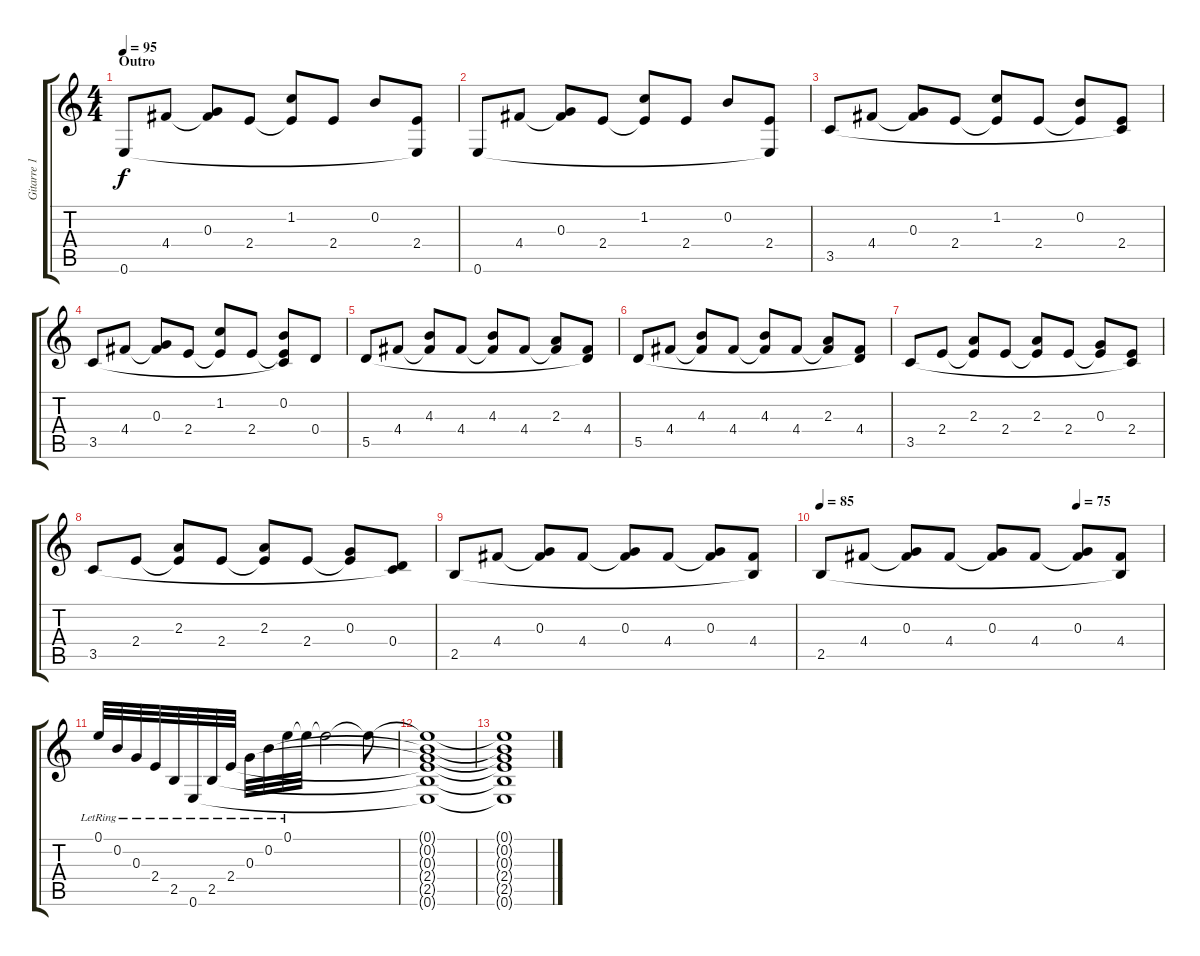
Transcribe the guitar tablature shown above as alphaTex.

\track ("Gitarre 1 (clean)" "Gitarre 1 ") {instrument acousticguitarnylon}
\staff {score tabs}
\tuning (E4 B3 G3 D3 A2 E2) {hide}
\ts (4 4)
\section ("" "Outro")
\tempo 95
\clef g2
\ks c
0.6.8{dy f} 4.4.8 (0.3 4.4{t}).8 2.4.8 (1.2 2.4{t}).8 2.4.8 0.2.8 (2.4 0.6{t}).8 |
0.6.8 4.4.8 (0.3 4.4{t}).8 2.4.8 (1.2 2.4{t}).8 2.4.8 0.2.8 (2.4 0.6{t}).8 |
3.5.8 4.4.8 (0.3 4.4{t}).8 2.4.8 (1.2 2.4{t}).8 2.4.8 (0.2 2.4{t}).8 (2.4 3.5{t}).8 |
3.5.8 4.4.8 (0.3 4.4{t}).8 2.4.8 (1.2 2.4{t}).8 2.4.8 (0.2 2.4{t} 3.5{t}).8 0.4.8 |
5.5.8 4.4.8 (4.3 4.4{t}).8 4.4.8 (4.3 4.4{t}).8 4.4.8 (2.3 4.4{t}).8 (4.4 5.5{t}).8 |
5.5.8 4.4.8 (4.3 4.4{t}).8 4.4.8 (4.3 4.4{t}).8 4.4.8 (2.3 4.4{t}).8 (4.4 5.5{t}).8 |
3.5.8 2.4.8 (2.3 2.4{t}).8 2.4.8 (2.3 2.4{t}).8 2.4.8 (0.3 2.4{t}).8 (2.4 3.5{t}).8 |
3.5.8 2.4.8 (2.3 2.4{t}).8 2.4.8 (2.3 2.4{t}).8 2.4.8 (0.3 2.4{t}).8 (0.4 3.5{t}).8 |
2.5.8 4.4.8 (0.3 4.4{t}).8 4.4.8 (0.3 4.4{t}).8 4.4.8 (0.3 4.4{t}).8 (4.4 2.5{t}).8 |
\tempo 85
\tempo (75 0.75)
2.5.8 4.4.8 (0.3 4.4{t}).8 4.4.8 (0.3 4.4{t}).8 4.4.8 (0.3 4.4{t}).8 (4.4 2.5{t}).8 |
0.1{lr}.32 0.2{lr}.32 0.3{lr}.32 2.4{lr}.32 2.5{lr}.32 0.6{lr}.32 2.5{lr}.32 2.4{lr}.32 0.3{lr}.32 0.2{lr}.32 0.1{lr}.32 0.1{t}.32 0.1{t}.2 0.1{t}.8 |
(0.1{t} 0.2{t} 0.3{t} 2.4{t} 2.5{t} 0.6{t}).1 |
(0.1{t} 0.2{t} 0.3{t} 2.4{t} 2.5{t} 0.6{t}).1
